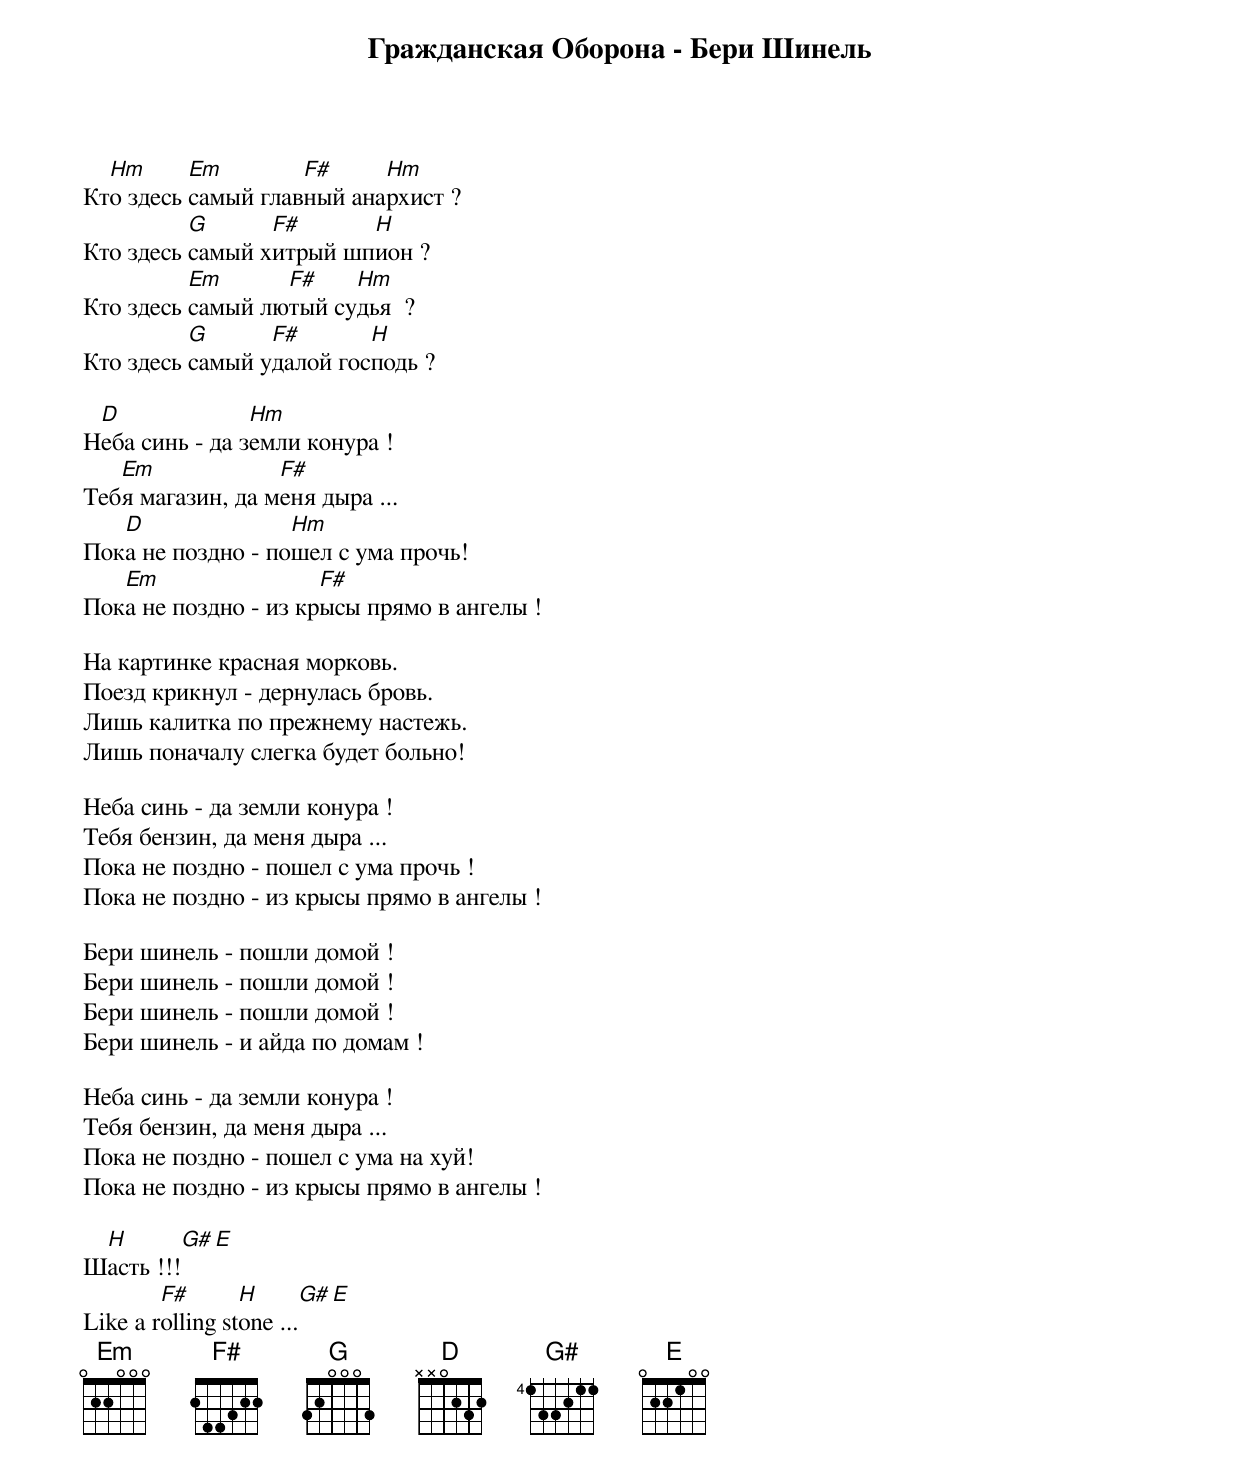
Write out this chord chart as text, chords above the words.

Гражданская Оборона - Бери Шинель

  Hm      Em        F#     Hm
Кто здесь самый главный анархист ?
          G      F#      H
Кто здесь самый хитрый шпион ?
          Em      F#    Hm
Кто здесь самый лютый судья  ?
          G      F#       H
Кто здесь самый удалой господь ?

 D              Hm
Неба синь - да земли конура !
   Em             F#
Тебя магазин, да меня дыра ...
   D               Hm
Пока не поздно - пошел с ума прочь!
   Em                 F#
Пока не поздно - из крысы прямо в ангелы !

На картинке красная морковь.
Поезд крикнул - дернулась бровь.
Лишь калитка по прежнему настежь.
Лишь поначалу слегка будет больно!

Неба синь - да земли конура !
Тебя бензин, да меня дыра ...
Пока не поздно - пошел с ума прочь !
Пока не поздно - из крысы прямо в ангелы !

Бери шинель - пошли домой !
Бери шинель - пошли домой !
Бери шинель - пошли домой !
Бери шинель - и айда по домам !

Неба синь - да земли конура !
Тебя бензин, да меня дыра ...
Пока не поздно - пошел с ума на хуй!
Пока не поздно - из крысы прямо в ангелы !

 H          G#  E
Шасть !!!
        F#       H          G#  E
Like a rolling stone ...
